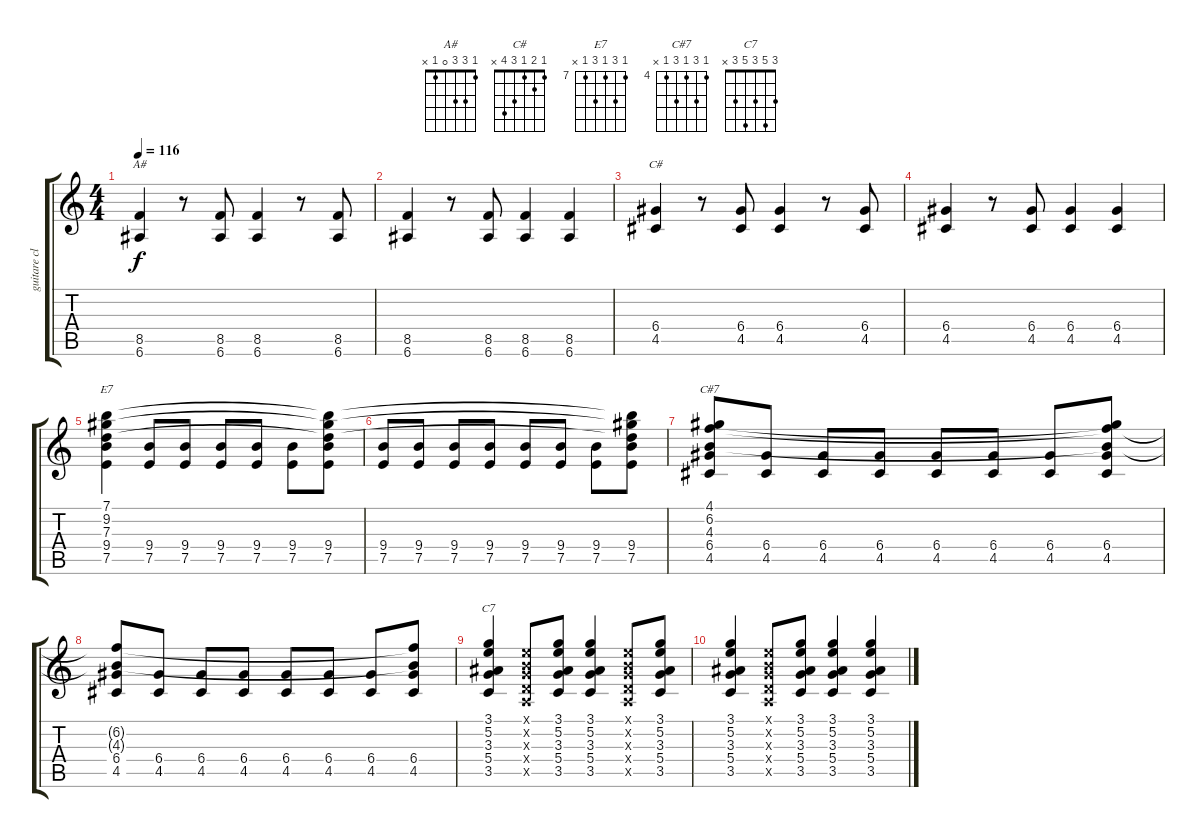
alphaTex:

\track ("guitare claire" "guitare cl") {instrument acousticguitarsteel}
\staff {score tabs}
\tuning (E4 B3 G3 D3 A2 E2) {hide}
\chord ("A#" 1 3 3 0 1 x)
\chord ("C#" 1 2 1 3 4 x)
\chord ("E7" 7 9 7 9 7 x) {firstfret 7}
\chord ("C#7" 4 6 4 6 4 x) {firstfret 4}
\chord ("C7" 3 5 3 5 3 x)
\ts (4 4)
\tempo 116
\clef g2
\ks c
(8.5 6.6).4{ch "A#" dy f} r.8 (8.5 6.6).8 (8.5 6.6).4 r.8 (8.5 6.6).8 |
(8.5 6.6).4 r.8 (8.5 6.6).8 (8.5 6.6).4 (8.5 6.6).4 |
(6.4 4.5).4{ch "C#"} r.8 (6.4 4.5).8 (6.4 4.5).4 r.8 (6.4 4.5).8 |
(6.4 4.5).4 r.8 (6.4 4.5).8 (6.4 4.5).4 (6.4 4.5).4 |
(7.1 9.2 7.3 9.4 7.5).4{ch "E7"} (9.4 7.5).8 (9.4 7.5).8 (9.4 7.5).8 (9.4 7.5).8 (9.4 7.5).8 (7.1{t} 9.2{t} 7.3{t} 9.4 7.5).8 |
(9.4 7.5).8 (9.4 7.5).8 (9.4 7.5).8 (9.4 7.5).8 (9.4 7.5).8 (9.4 7.5).8 (9.4 7.5).8 (7.1{t} 9.2{t} 7.3{t} 9.4 7.5).8 |
(4.1 6.2 4.3 6.4 4.5).8{ch "C#7"} (6.4 4.5).8 (6.4 4.5).8 (6.4 4.5).8 (6.4 4.5).8 (6.4 4.5).8 (6.4 4.5).8 (4.1{t} 6.2{t} 4.3{t} 6.4 4.5).8 |
(6.2{t} 4.3{t} 6.4 4.5).8 (6.4 4.5).8 (6.4 4.5).8 (6.4 4.5).8 (6.4 4.5).8 (6.4 4.5).8 (6.4 4.5).8 (6.2{t} 4.3{t} 6.4 4.5).8 |
(3.1 5.2 3.3 5.4 3.5).4{ch "C7"} (0.1{x} 0.2{x} 0.3{x} 0.4{x} 0.5{x}).8 (3.1 5.2 3.3 5.4 3.5).8 (3.1 5.2 3.3 5.4 3.5).4 (0.1{x} 0.2{x} 0.3{x} 0.4{x} 0.5{x}).8 (3.1 5.2 3.3 5.4 3.5).8 |
(3.1 5.2 3.3 5.4 3.5).4 (0.1{x} 0.2{x} 0.3{x} 0.4{x} 0.5{x}).8 (3.1 5.2 3.3 5.4 3.5).8 (3.1 5.2 3.3 5.4 3.5).4 (3.1 5.2 3.3 5.4 3.5).4
